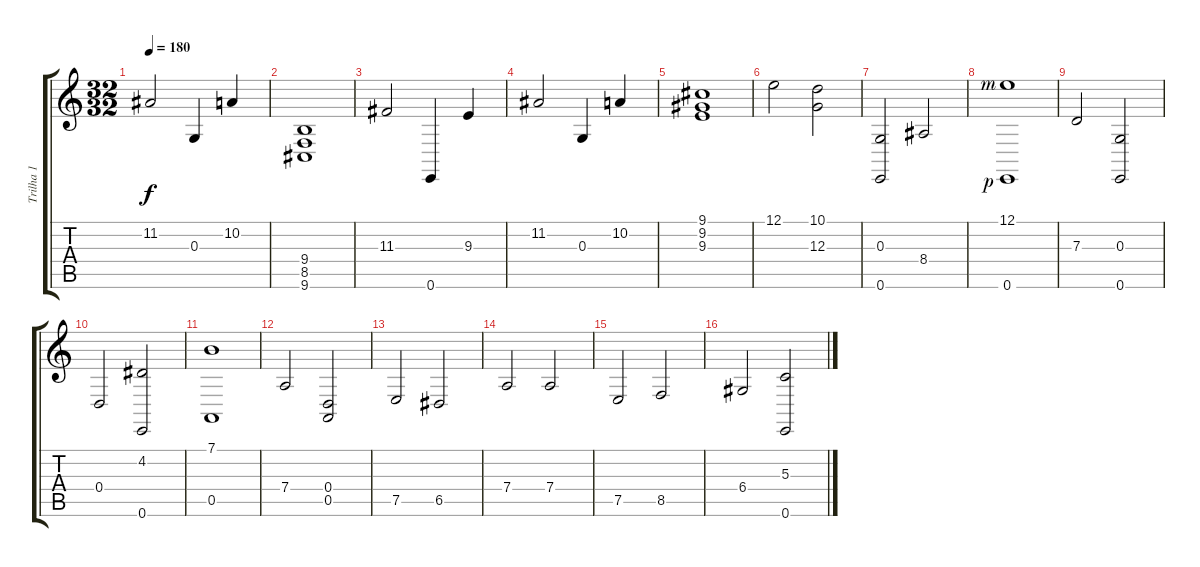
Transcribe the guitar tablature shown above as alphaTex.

\track ("Trilha 1" "Trilha 1") {instrument viola}
\staff {score tabs}
\tuning (E4 B3 G3 D3 A2 E2) {hide}
\ts (32 32)
\tempo 180
\clef g2
\ks c
11.2.2{dy f} 0.3.4 10.2.4 |
(9.4 8.5 9.6).1 |
11.3.2 0.6.4 9.3.4 |
11.2.2 0.3.4 10.2.4 |
(9.1 9.2 9.3).1 |
12.1.2 (10.1 12.3).2 |
(0.3 0.6).2 8.4.2 |
(12.1{rf 3} 0.6{rf 1}).1 |
7.3.2 (0.3 0.6).2 |
0.4.2 (4.2 0.6).2 |
(7.1 0.5).1 |
7.4.2 (0.4 0.5).2 |
7.5.2 6.5.2 |
7.4.2 7.4.2 |
7.5.2 8.5.2 |
6.4.2 (5.3 0.6).2
